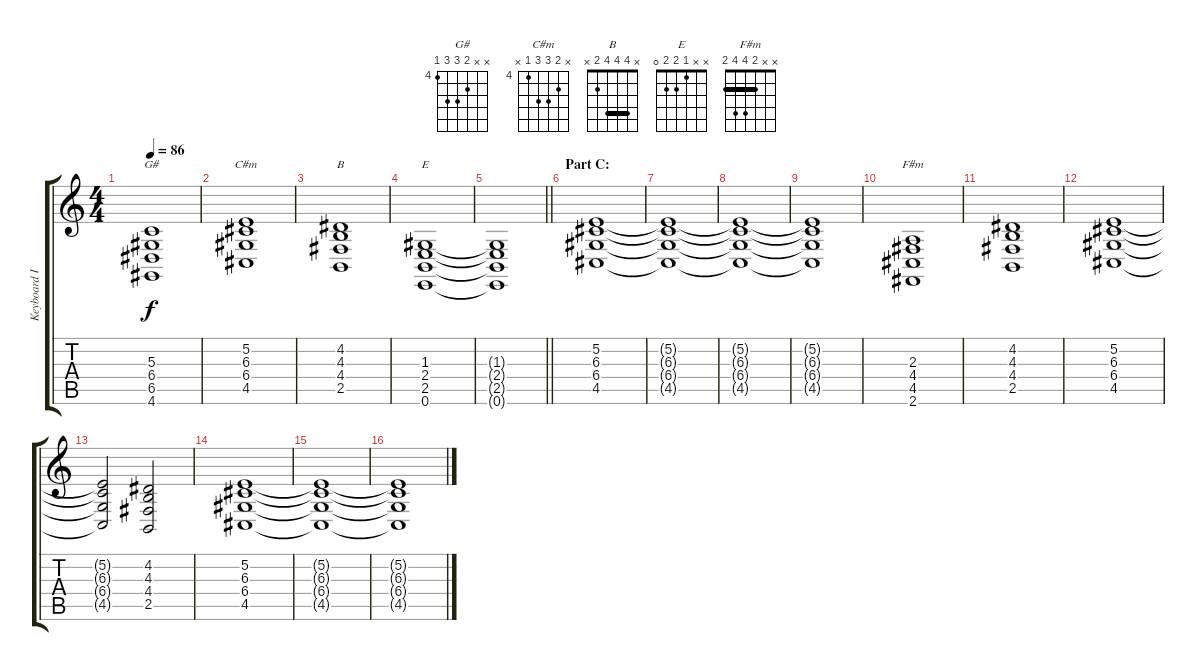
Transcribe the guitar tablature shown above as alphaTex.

\track ("Keyboard I" "Keyboard I") {instrument stringensemble1}
\staff {score tabs}
\tuning (E4 B3 G3 D3 A2 E2) {hide}
\chord ("G#" x x 5 6 6 4) {firstfret 4}
\chord ("C#m" x 5 6 6 4 x) {firstfret 4}
\chord ("B" x 4 4 4 2 x) {barre 4}
\chord ("E" x x 1 2 2 0)
\chord ("F#m" x x 2 4 4 2) {barre 2}
\ts (4 4)
\tempo 86
\clef g2
\ks c
(5.3 6.4 6.5 4.6).1{ch "G#" dy f} |
(5.2 6.3 6.4 4.5).1{ch "C#m"} |
(4.2 4.3 4.4 2.5).1{ch "B"} |
(1.3 2.4 2.5 0.6).1{ch "E"} |
\barLineRight lightlight
(1.3{t} 2.4{t} 2.5{t} 0.6{t}).1 |
\section ("" "Part C:")
(5.2 6.3 6.4 4.5).1 |
(5.2{t} 6.3{t} 6.4{t} 4.5{t}).1 |
(5.2{t} 6.3{t} 6.4{t} 4.5{t}).1 |
(5.2{t} 6.3{t} 6.4{t} 4.5{t}).1 |
(2.3 4.4 4.5 2.6).1{ch "F#m"} |
(4.2 4.3 4.4 2.5).1 |
(5.2 6.3 6.4 4.5).1 |
(5.2{t} 6.3{t} 6.4{t} 4.5{t}).2 (4.2 4.3 4.4 2.5).2 |
(5.2 6.3 6.4 4.5).1 |
(5.2{t} 6.3{t} 6.4{t} 4.5{t}).1 |
(5.2{t} 6.3{t} 6.4{t} 4.5{t}).1
